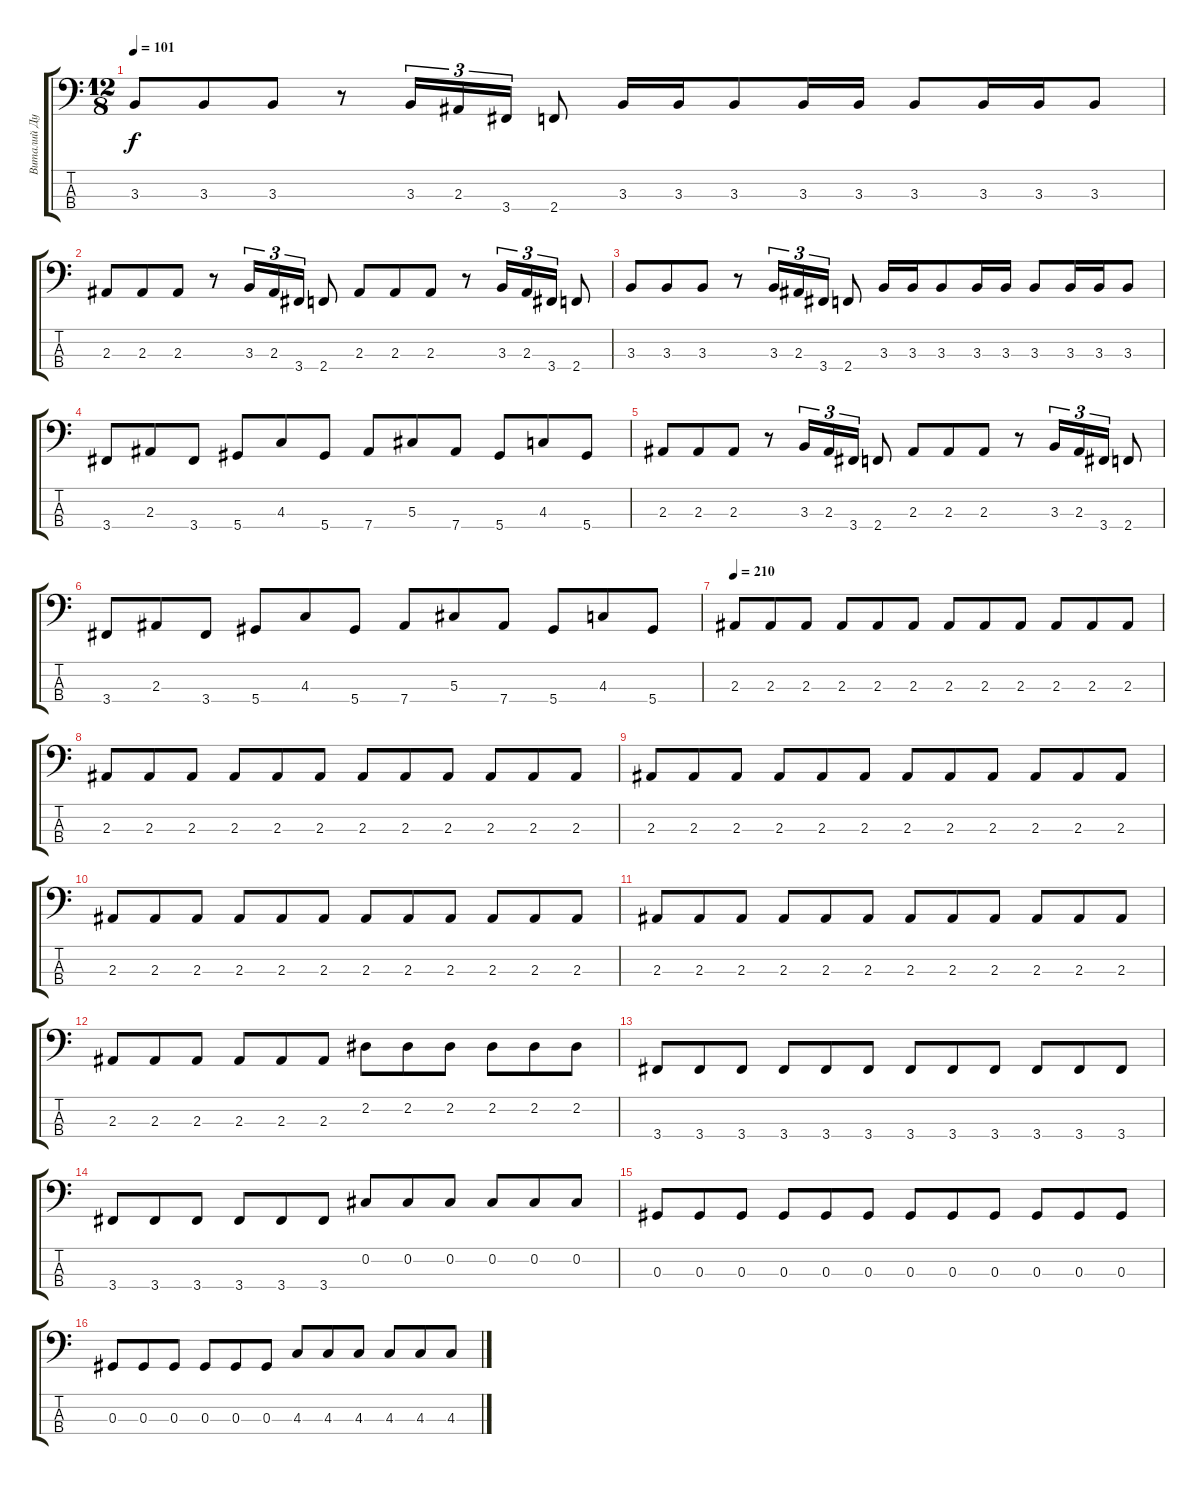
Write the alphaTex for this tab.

\track ("Виталий Дубинин" "Виталий Ду") {instrument electricbassfinger}
\staff {score tabs}
\tuning (Gb2 Db2 Ab1 Eb1) {hide}
\ts (12 8)
\tempo 101
\clef f4
\ks c
3.3.8{dy f} 3.3.8 3.3.8 r.8 3.3.16{tu (3 2)} 2.3.16{tu (3 2)} 3.4.16{tu (3 2)} 2.4.8 3.3.16 3.3.16 3.3.8 3.3.16 3.3.16 3.3.8 3.3.16 3.3.16 3.3.8 |
2.3.8 2.3.8 2.3.8 r.8 3.3.16{tu (3 2)} 2.3.16{tu (3 2)} 3.4.16{tu (3 2)} 2.4.8 2.3.8 2.3.8 2.3.8 r.8 3.3.16{tu (3 2)} 2.3.16{tu (3 2)} 3.4.16{tu (3 2)} 2.4.8 |
3.3.8 3.3.8 3.3.8 r.8 3.3.16{tu (3 2)} 2.3.16{tu (3 2)} 3.4.16{tu (3 2)} 2.4.8 3.3.16 3.3.16 3.3.8 3.3.16 3.3.16 3.3.8 3.3.16 3.3.16 3.3.8 |
3.4.8 2.3.8 3.4.8 5.4.8 4.3.8 5.4.8 7.4.8 5.3.8 7.4.8 5.4.8 4.3.8 5.4.8 |
2.3.8 2.3.8 2.3.8 r.8 3.3.16{tu (3 2)} 2.3.16{tu (3 2)} 3.4.16{tu (3 2)} 2.4.8 2.3.8 2.3.8 2.3.8 r.8 3.3.16{tu (3 2)} 2.3.16{tu (3 2)} 3.4.16{tu (3 2)} 2.4.8 |
3.4.8 2.3.8 3.4.8 5.4.8 4.3.8 5.4.8 7.4.8 5.3.8 7.4.8 5.4.8 4.3.8 5.4.8 |
\tempo 210
2.3.8 2.3.8 2.3.8 2.3.8 2.3.8 2.3.8 2.3.8 2.3.8 2.3.8 2.3.8 2.3.8 2.3.8 |
2.3.8 2.3.8 2.3.8 2.3.8 2.3.8 2.3.8 2.3.8 2.3.8 2.3.8 2.3.8 2.3.8 2.3.8 |
2.3.8 2.3.8 2.3.8 2.3.8 2.3.8 2.3.8 2.3.8 2.3.8 2.3.8 2.3.8 2.3.8 2.3.8 |
2.3.8 2.3.8 2.3.8 2.3.8 2.3.8 2.3.8 2.3.8 2.3.8 2.3.8 2.3.8 2.3.8 2.3.8 |
2.3.8 2.3.8 2.3.8 2.3.8 2.3.8 2.3.8 2.3.8 2.3.8 2.3.8 2.3.8 2.3.8 2.3.8 |
2.3.8 2.3.8 2.3.8 2.3.8 2.3.8 2.3.8 2.2.8 2.2.8 2.2.8 2.2.8 2.2.8 2.2.8 |
3.4.8 3.4.8 3.4.8 3.4.8 3.4.8 3.4.8 3.4.8 3.4.8 3.4.8 3.4.8 3.4.8 3.4.8 |
3.4.8 3.4.8 3.4.8 3.4.8 3.4.8 3.4.8 0.2.8 0.2.8 0.2.8 0.2.8 0.2.8 0.2.8 |
0.3.8 0.3.8 0.3.8 0.3.8 0.3.8 0.3.8 0.3.8 0.3.8 0.3.8 0.3.8 0.3.8 0.3.8 |
0.3.8 0.3.8 0.3.8 0.3.8 0.3.8 0.3.8 4.3.8 4.3.8 4.3.8 4.3.8 4.3.8 4.3.8
